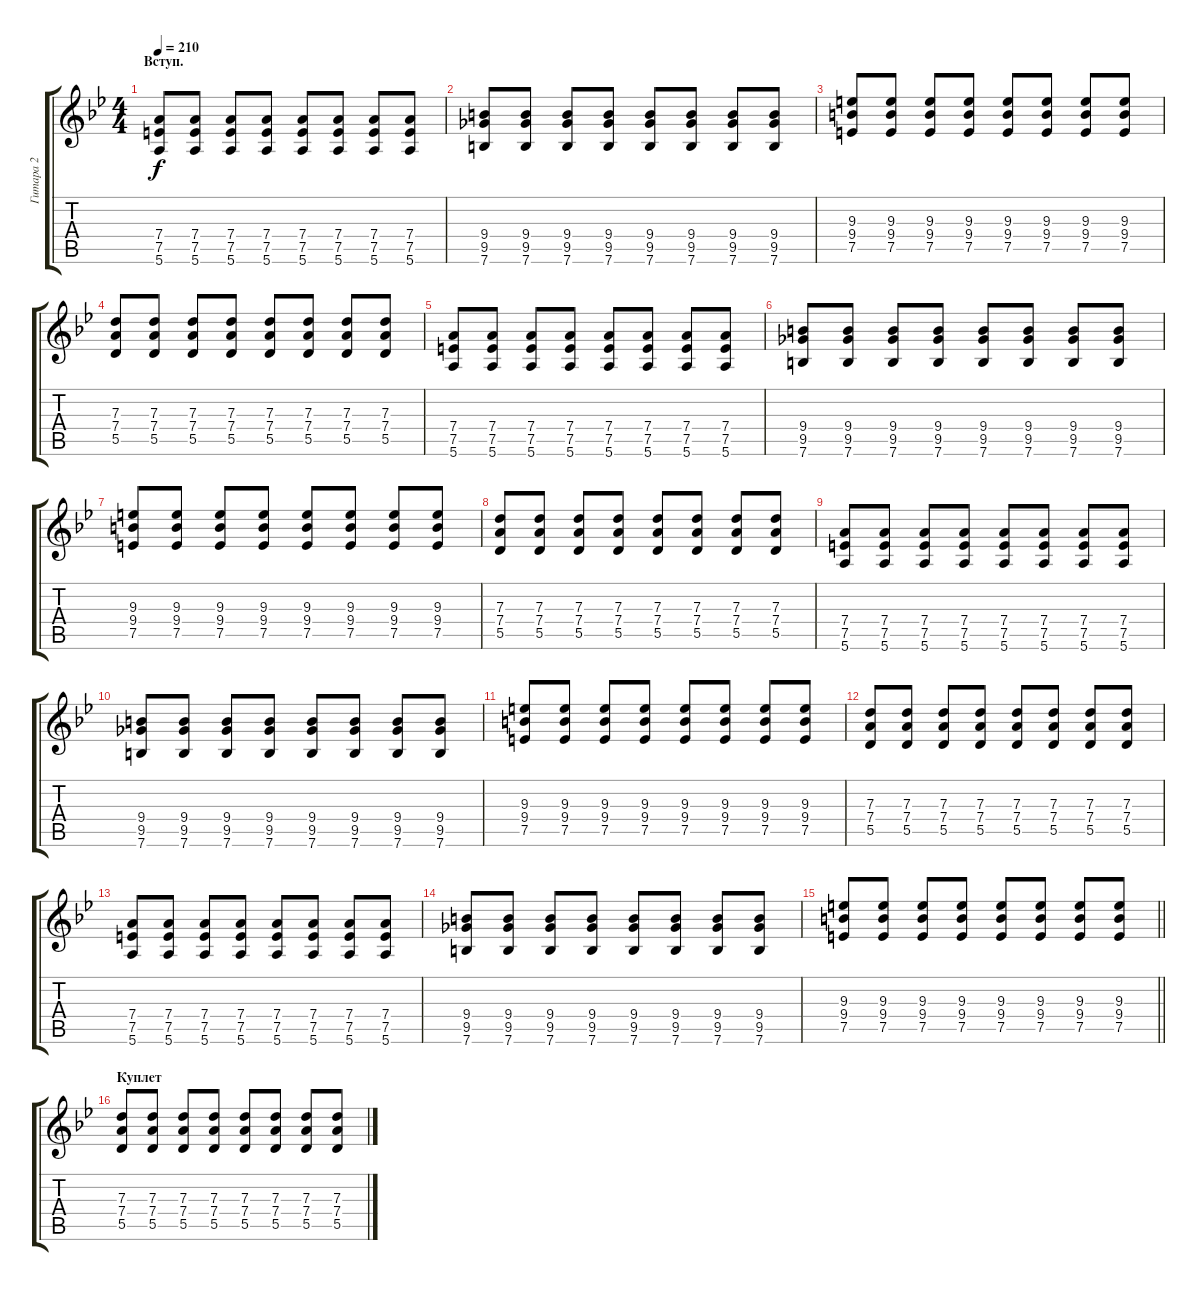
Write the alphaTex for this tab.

\track ("Гитара 2" "Гитара 2") {instrument distortionguitar}
\staff {score tabs}
\tuning (E4 B3 G3 D3 A2 E2) {hide}
\ts (4 4)
\section ("" "Вступ.")
\tempo 210
\clef g2
\ks bb
(7.4 7.5 5.6).8{dy f instrument distortionguitar} (7.4 7.5 5.6).8 (7.4 7.5 5.6).8 (7.4 7.5 5.6).8 (7.4 7.5 5.6).8 (7.4 7.5 5.6).8 (7.4 7.5 5.6).8 (7.4 7.5 5.6).8 |
(9.4 9.5 7.6).8 (9.4 9.5 7.6).8 (9.4 9.5 7.6).8 (9.4 9.5 7.6).8 (9.4 9.5 7.6).8 (9.4 9.5 7.6).8 (9.4 9.5 7.6).8 (9.4 9.5 7.6).8 |
(9.3 9.4 7.5).8 (9.3 9.4 7.5).8 (9.3 9.4 7.5).8 (9.3 9.4 7.5).8 (9.3 9.4 7.5).8 (9.3 9.4 7.5).8 (9.3 9.4 7.5).8 (9.3 9.4 7.5).8 |
(7.3 7.4 5.5).8 (7.3 7.4 5.5).8 (7.3 7.4 5.5).8 (7.3 7.4 5.5).8 (7.3 7.4 5.5).8 (7.3 7.4 5.5).8 (7.3 7.4 5.5).8 (7.3 7.4 5.5).8 |
(7.4 7.5 5.6).8 (7.4 7.5 5.6).8 (7.4 7.5 5.6).8 (7.4 7.5 5.6).8 (7.4 7.5 5.6).8 (7.4 7.5 5.6).8 (7.4 7.5 5.6).8 (7.4 7.5 5.6).8 |
(9.4 9.5 7.6).8 (9.4 9.5 7.6).8 (9.4 9.5 7.6).8 (9.4 9.5 7.6).8 (9.4 9.5 7.6).8 (9.4 9.5 7.6).8 (9.4 9.5 7.6).8 (9.4 9.5 7.6).8 |
(9.3 9.4 7.5).8 (9.3 9.4 7.5).8 (9.3 9.4 7.5).8 (9.3 9.4 7.5).8 (9.3 9.4 7.5).8 (9.3 9.4 7.5).8 (9.3 9.4 7.5).8 (9.3 9.4 7.5).8 |
(7.3 7.4 5.5).8 (7.3 7.4 5.5).8 (7.3 7.4 5.5).8 (7.3 7.4 5.5).8 (7.3 7.4 5.5).8 (7.3 7.4 5.5).8 (7.3 7.4 5.5).8 (7.3 7.4 5.5).8 |
(7.4 7.5 5.6).8 (7.4 7.5 5.6).8 (7.4 7.5 5.6).8 (7.4 7.5 5.6).8 (7.4 7.5 5.6).8 (7.4 7.5 5.6).8 (7.4 7.5 5.6).8 (7.4 7.5 5.6).8 |
(9.4 9.5 7.6).8 (9.4 9.5 7.6).8 (9.4 9.5 7.6).8 (9.4 9.5 7.6).8 (9.4 9.5 7.6).8 (9.4 9.5 7.6).8 (9.4 9.5 7.6).8 (9.4 9.5 7.6).8 |
(9.3 9.4 7.5).8 (9.3 9.4 7.5).8 (9.3 9.4 7.5).8 (9.3 9.4 7.5).8 (9.3 9.4 7.5).8 (9.3 9.4 7.5).8 (9.3 9.4 7.5).8 (9.3 9.4 7.5).8 |
(7.3 7.4 5.5).8 (7.3 7.4 5.5).8 (7.3 7.4 5.5).8 (7.3 7.4 5.5).8 (7.3 7.4 5.5).8 (7.3 7.4 5.5).8 (7.3 7.4 5.5).8 (7.3 7.4 5.5).8 |
(7.4 7.5 5.6).8 (7.4 7.5 5.6).8 (7.4 7.5 5.6).8 (7.4 7.5 5.6).8 (7.4 7.5 5.6).8 (7.4 7.5 5.6).8 (7.4 7.5 5.6).8 (7.4 7.5 5.6).8 |
(9.4 9.5 7.6).8 (9.4 9.5 7.6).8 (9.4 9.5 7.6).8 (9.4 9.5 7.6).8 (9.4 9.5 7.6).8 (9.4 9.5 7.6).8 (9.4 9.5 7.6).8 (9.4 9.5 7.6).8 |
\barLineRight lightlight
(9.3 9.4 7.5).8 (9.3 9.4 7.5).8 (9.3 9.4 7.5).8 (9.3 9.4 7.5).8 (9.3 9.4 7.5).8 (9.3 9.4 7.5).8 (9.3 9.4 7.5).8 (9.3 9.4 7.5).8 |
\section ("" "Куплет")
(7.3 7.4 5.5).8 (7.3 7.4 5.5).8 (7.3 7.4 5.5).8 (7.3 7.4 5.5).8 (7.3 7.4 5.5).8 (7.3 7.4 5.5).8 (7.3 7.4 5.5).8 (7.3 7.4 5.5).8
